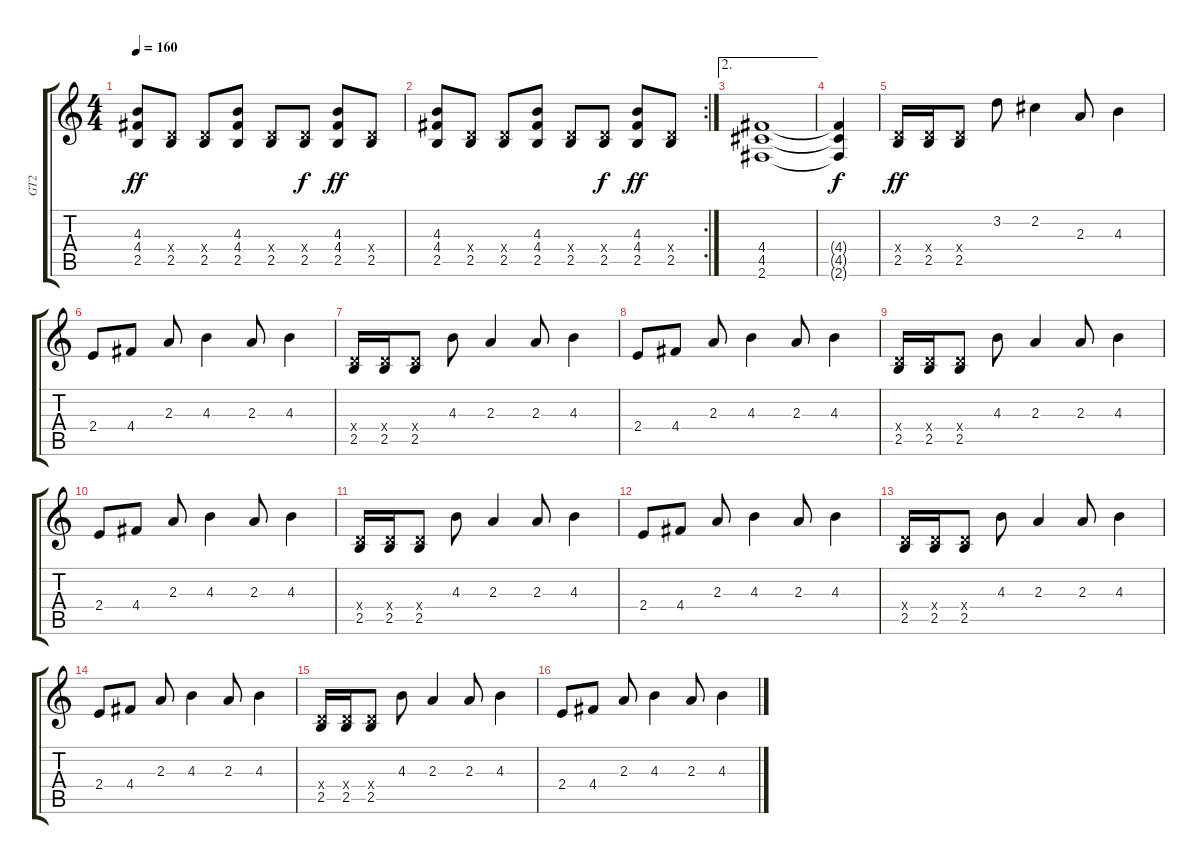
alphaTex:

\track ("GT2" "GT2") {instrument distortionguitar}
\staff {score tabs}
\tuning (E4 B3 G3 D3 A2 E2) {hide}
\ts (4 4)
\tempo 160
\clef g2
\ks c
(4.3 4.4 2.5).8{dy ff} (0.4{x} 2.5).8 (0.4{x} 2.5).8 (4.3 4.4 2.5).8 (0.4{x} 2.5).8 (0.4{x} 2.5).8{dy f} (4.3 4.4 2.5).8{dy ff} (0.4{x} 2.5).8 |
\rc 2
(4.3 4.4 2.5).8 (0.4{x} 2.5).8 (0.4{x} 2.5).8 (4.3 4.4 2.5).8 (0.4{x} 2.5).8 (0.4{x} 2.5).8{dy f} (4.3 4.4 2.5).8{dy ff} (0.4{x} 2.5).8 |
\ae 2
(4.4 4.5 2.6).1 |
(4.4{t} 4.5{t} 2.6{t}).4{dy f} |
(0.4{x} 2.5).16{dy ff} (0.4{x} 2.5).16 (0.4{x} 2.5).8 3.2.8 2.2.4 2.3.8 4.3.4 |
2.4.8 4.4.8 2.3.8 4.3.4 2.3.8 4.3.4 |
(0.4{x} 2.5).16 (0.4{x} 2.5).16 (0.4{x} 2.5).8 4.3.8 2.3.4 2.3.8 4.3.4 |
2.4.8 4.4.8 2.3.8 4.3.4 2.3.8 4.3.4 |
(0.4{x} 2.5).16 (0.4{x} 2.5).16 (0.4{x} 2.5).8 4.3.8 2.3.4 2.3.8 4.3.4 |
2.4.8 4.4.8 2.3.8 4.3.4 2.3.8 4.3.4 |
(0.4{x} 2.5).16 (0.4{x} 2.5).16 (0.4{x} 2.5).8 4.3.8 2.3.4 2.3.8 4.3.4 |
2.4.8 4.4.8 2.3.8 4.3.4 2.3.8 4.3.4 |
(0.4{x} 2.5).16 (0.4{x} 2.5).16 (0.4{x} 2.5).8 4.3.8 2.3.4 2.3.8 4.3.4 |
2.4.8 4.4.8 2.3.8 4.3.4 2.3.8 4.3.4 |
(0.4{x} 2.5).16 (0.4{x} 2.5).16 (0.4{x} 2.5).8 4.3.8 2.3.4 2.3.8 4.3.4 |
2.4.8 4.4.8 2.3.8 4.3.4 2.3.8 4.3.4
